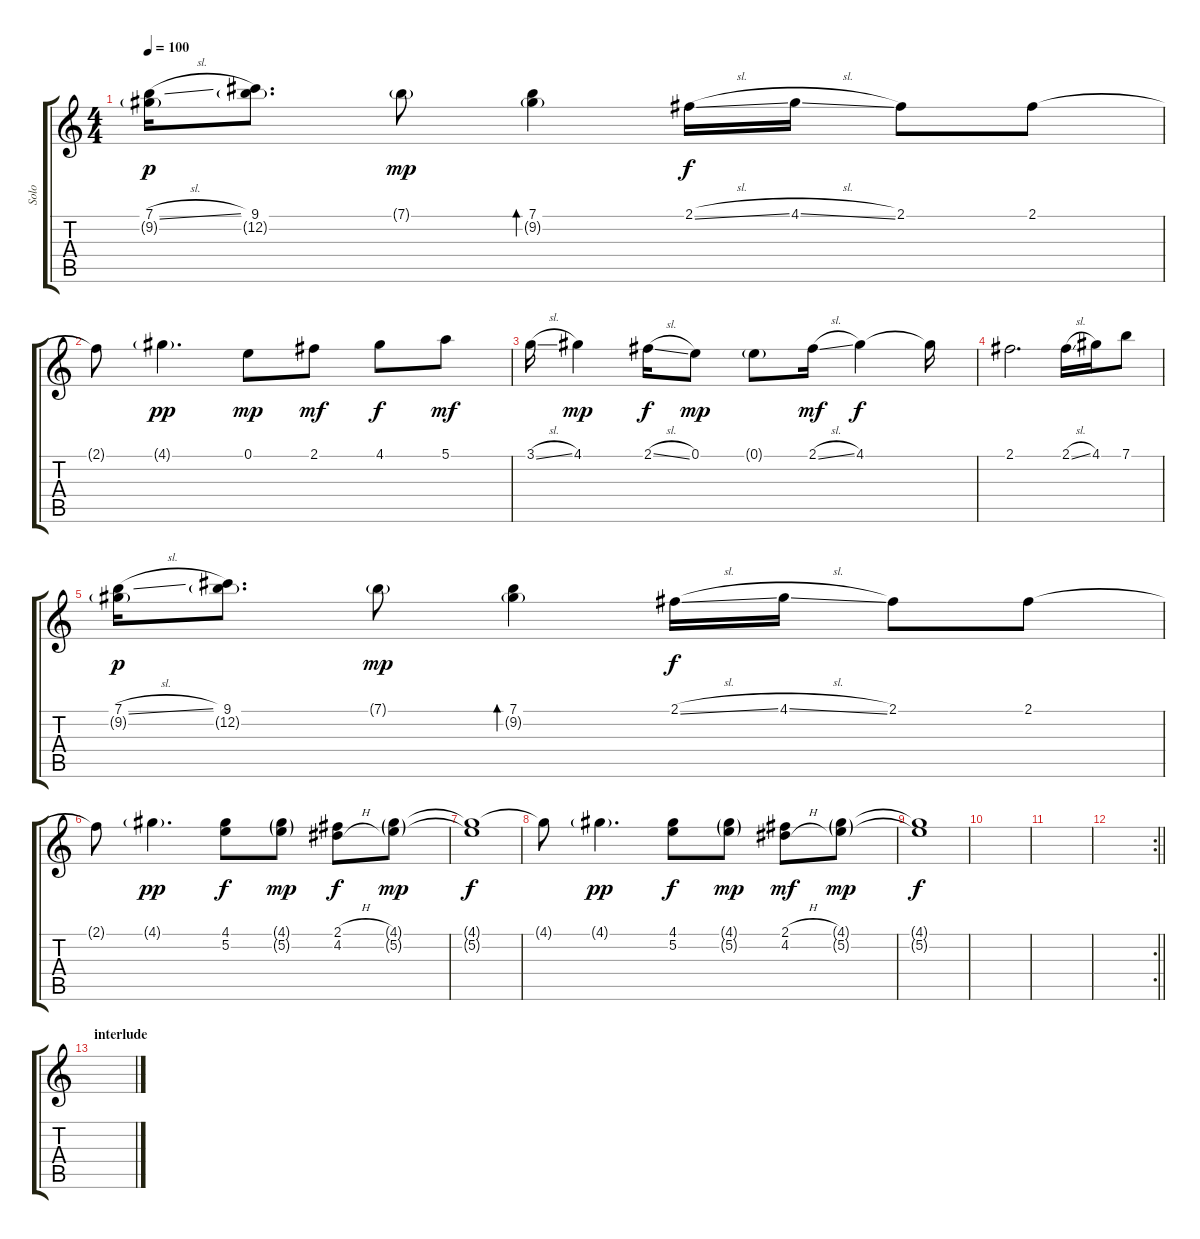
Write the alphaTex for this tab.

\track ("Solo" "Solo") {instrument acousticguitarsteel}
\staff {score tabs}
\tuning (E4 B3 G3 D3 A2 E2) {hide}
\ts (4 4)
\tempo 100
\clef g2
\ks c
(7.1{sl} 9.2{g}).16{dy p} (9.1 12.2{g}).8{d} 7.1{g}.8{dy mp} (7.1 9.2{g}).4{bd 240} 2.1{sl}.16{dy f} 4.1{sl}.16 2.1.8 2.1.8 |
2.1{t}.8 4.1{g}.4{d dy pp} 0.1.8{dy mp} 2.1.8{dy mf} 4.1.8{dy f} 5.1.8{dy mf} |
3.1{sl}.16 4.1.4{dy mp} 2.1{sl}.16{dy f} 0.1.8{dy mp} 0.1{g}.8 2.1{sl}.16{dy mf} 4.1.4{dy f} 4.1{t}.16 |
2.1.2{d} 2.1{sl}.16 4.1.16 7.1.8 |
(7.1{sl} 9.2{g}).16{dy p} (9.1 12.2{g}).8{d} 7.1{g}.8{dy mp} (7.1 9.2{g}).4{bd 240} 2.1{sl}.16{dy f} 4.1{sl}.16 2.1.8 2.1.8 |
2.1{t}.8 4.1{g}.4{d dy pp} (4.1 5.2).8{dy f} (4.1{g} 5.2{g}).8{dy mp} (2.1{h} 4.2{h}).8{dy f} (4.1{g} 5.2{g}).8{dy mp} |
(4.1{t} 5.2{t}).1{dy f} |
4.1{t}.8 4.1{g}.4{d dy pp} (4.1 5.2).8{dy f} (4.1{g} 5.2{g}).8{dy mp} (2.1{h} 4.2{h}).8{dy mf} (4.1{g} 5.2{g}).8{dy mp} |
(4.1{t} 5.2{t}).1{dy f} |
|
|
\rc 2
\barLineRight lightlight
|
\section ("" "interlude")
